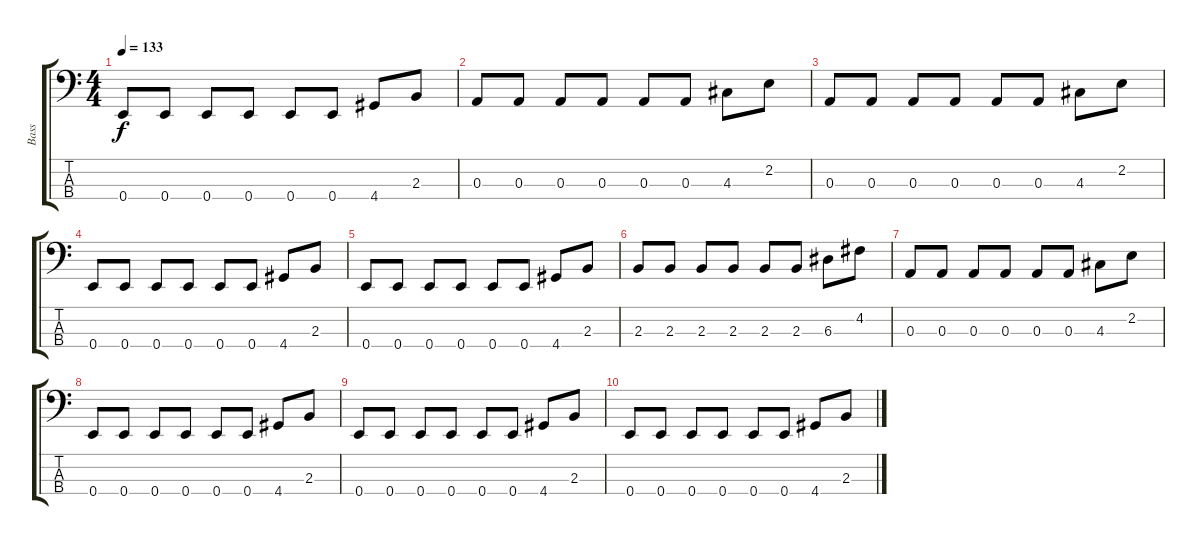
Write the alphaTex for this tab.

\track ("Bass" "Bass") {instrument electricbassfinger}
\staff {score tabs}
\tuning (G2 D2 A1 E1) {hide}
\ts (4 4)
\tempo 133
\clef f4
\ks c
0.4.8{dy f} 0.4.8 0.4.8 0.4.8 0.4.8 0.4.8 4.4.8 2.3.8 |
0.3.8 0.3.8 0.3.8 0.3.8 0.3.8 0.3.8 4.3.8 2.2.8 |
0.3.8 0.3.8 0.3.8 0.3.8 0.3.8 0.3.8 4.3.8 2.2.8 |
0.4.8 0.4.8 0.4.8 0.4.8 0.4.8 0.4.8 4.4.8 2.3.8 |
0.4.8 0.4.8 0.4.8 0.4.8 0.4.8 0.4.8 4.4.8 2.3.8 |
2.3.8 2.3.8 2.3.8 2.3.8 2.3.8 2.3.8 6.3.8 4.2.8 |
0.3.8 0.3.8 0.3.8 0.3.8 0.3.8 0.3.8 4.3.8 2.2.8 |
0.4.8 0.4.8 0.4.8 0.4.8 0.4.8 0.4.8 4.4.8 2.3.8 |
0.4.8 0.4.8 0.4.8 0.4.8 0.4.8 0.4.8 4.4.8 2.3.8 |
0.4.8 0.4.8 0.4.8 0.4.8 0.4.8 0.4.8 4.4.8 2.3.8
